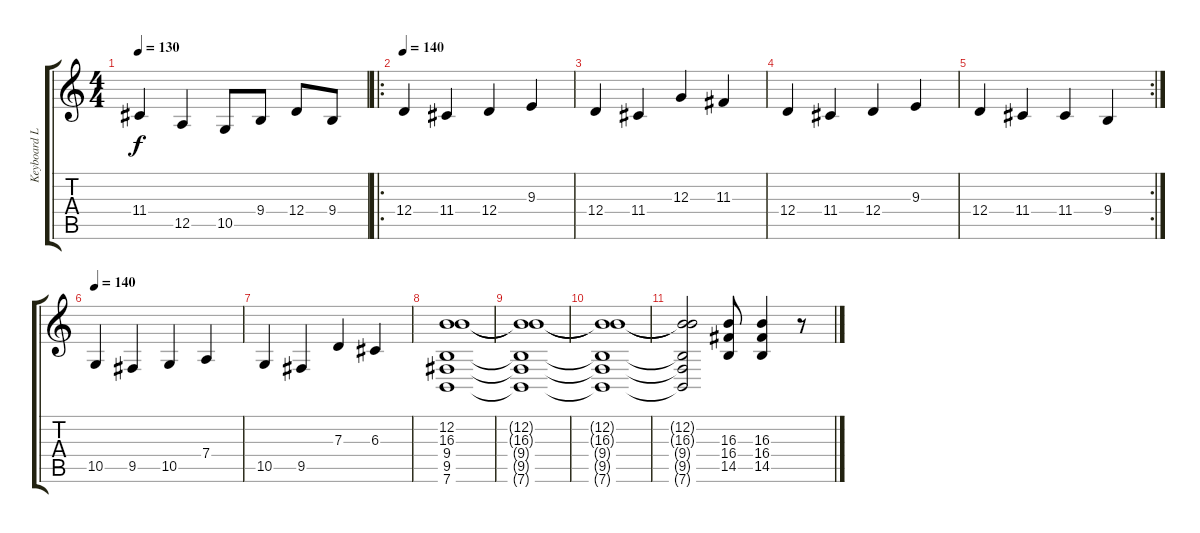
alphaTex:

\track ("Keyboard Lead" "Keyboard L") {instrument stringensemble1}
\staff {score tabs}
\tuning (E4 B3 G3 D3 A2 E2) {hide}
\ts (4 4)
\tempo 130
\clef g2
\ks c
11.4.4{dy f} 12.5.4 10.5.8 9.4.8 12.4.8 9.4.8 |
\ro
\tempo 140
12.4.4{instrument choiraahs} 11.4.4 12.4.4 9.3.4 |
12.4.4 11.4.4 12.3.4 11.3.4 |
12.4.4 11.4.4 12.4.4 9.3.4 |
\rc 2
12.4.4 11.4.4 11.4.4 9.4.4 |
\tempo 140
10.5.4 9.5.4 10.5.4 7.4.4 |
10.5.4 9.5.4 7.3.4 6.3.4 |
(12.2 16.3 9.4 9.5 7.6).1 |
(12.2{t} 16.3{t} 9.4{t} 9.5{t} 7.6{t}).1 |
(12.2{t} 16.3{t} 9.4{t} 9.5{t} 7.6{t}).1 |
(12.2{t} 16.3{t} 9.4{t} 9.5{t} 7.6{t}).2 (16.3 16.4 14.5).8 (16.3 16.4 14.5).4 r.8
